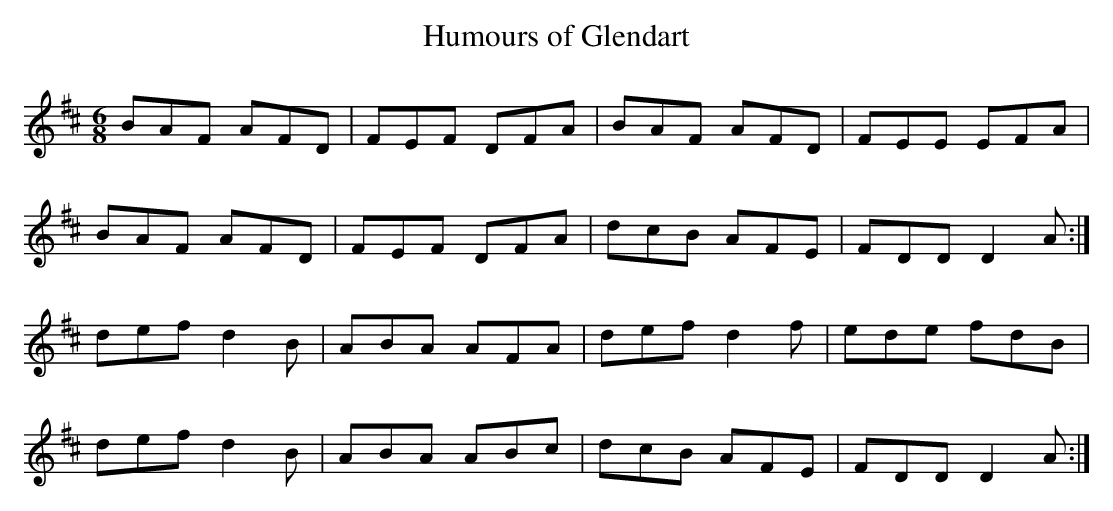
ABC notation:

X:1
T:Humours of Glendart
M:6/8
L:1/8
K:D
BAF AFD|FEF DFA|BAF AFD|FEE EFA|
BAF AFD|FEF DFA|dcB AFE|FDD D2A:|
def d2B|ABA AFA|def d2f|ede fdB|
def d2B|ABA ABc|dcB AFE|FDD D2A:|
